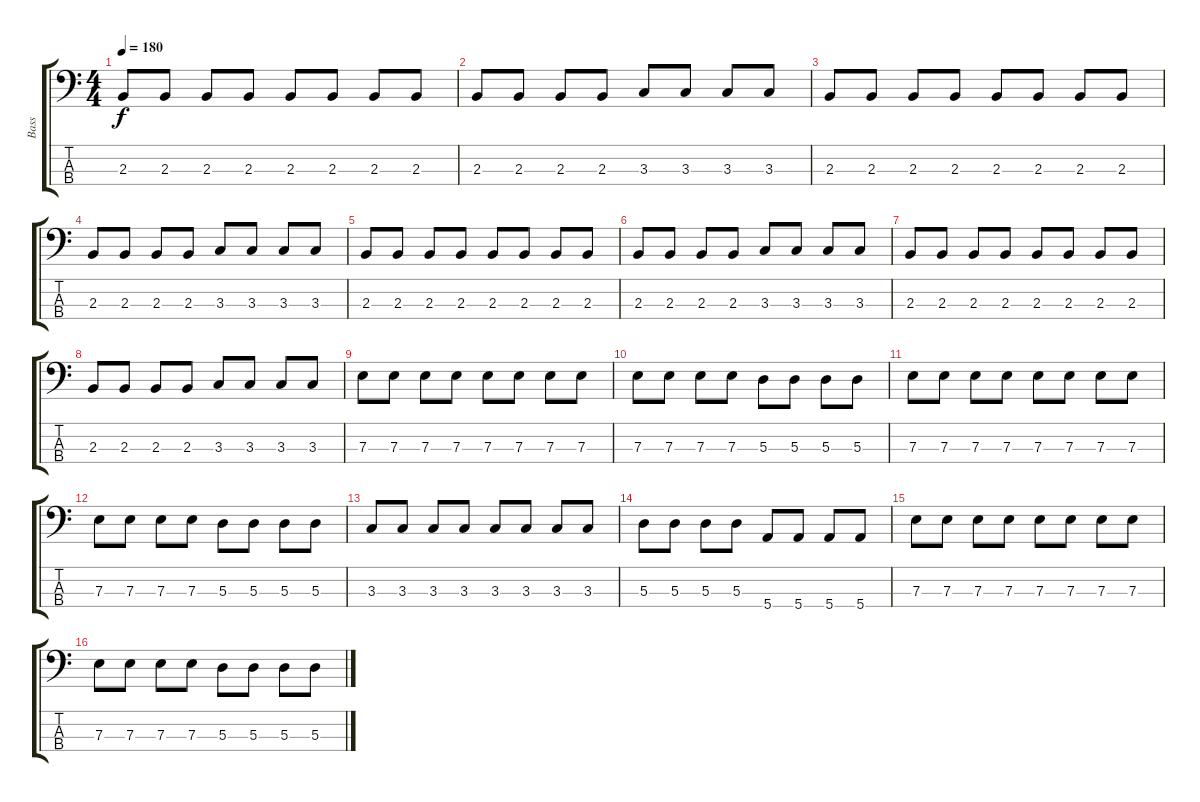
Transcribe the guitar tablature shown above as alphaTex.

\track ("Bass" "Bass") {instrument electricbassfinger}
\staff {score tabs}
\tuning (G2 D2 A1 E1) {hide}
\ts (4 4)
\tempo 180
\clef f4
\ks c
2.3.8{dy f} 2.3.8 2.3.8 2.3.8 2.3.8 2.3.8 2.3.8 2.3.8 |
2.3.8 2.3.8 2.3.8 2.3.8 3.3.8 3.3.8 3.3.8 3.3.8 |
2.3.8 2.3.8 2.3.8 2.3.8 2.3.8 2.3.8 2.3.8 2.3.8 |
2.3.8 2.3.8 2.3.8 2.3.8 3.3.8 3.3.8 3.3.8 3.3.8 |
2.3.8 2.3.8 2.3.8 2.3.8 2.3.8 2.3.8 2.3.8 2.3.8 |
2.3.8 2.3.8 2.3.8 2.3.8 3.3.8 3.3.8 3.3.8 3.3.8 |
2.3.8 2.3.8 2.3.8 2.3.8 2.3.8 2.3.8 2.3.8 2.3.8 |
2.3.8 2.3.8 2.3.8 2.3.8 3.3.8 3.3.8 3.3.8 3.3.8 |
7.3.8 7.3.8 7.3.8 7.3.8 7.3.8 7.3.8 7.3.8 7.3.8 |
7.3.8 7.3.8 7.3.8 7.3.8 5.3.8 5.3.8 5.3.8 5.3.8 |
7.3.8 7.3.8 7.3.8 7.3.8 7.3.8 7.3.8 7.3.8 7.3.8 |
7.3.8 7.3.8 7.3.8 7.3.8 5.3.8 5.3.8 5.3.8 5.3.8 |
3.3.8 3.3.8 3.3.8 3.3.8 3.3.8 3.3.8 3.3.8 3.3.8 |
5.3.8 5.3.8 5.3.8 5.3.8 5.4.8 5.4.8 5.4.8 5.4.8 |
7.3.8 7.3.8 7.3.8 7.3.8 7.3.8 7.3.8 7.3.8 7.3.8 |
7.3.8 7.3.8 7.3.8 7.3.8 5.3.8 5.3.8 5.3.8 5.3.8
